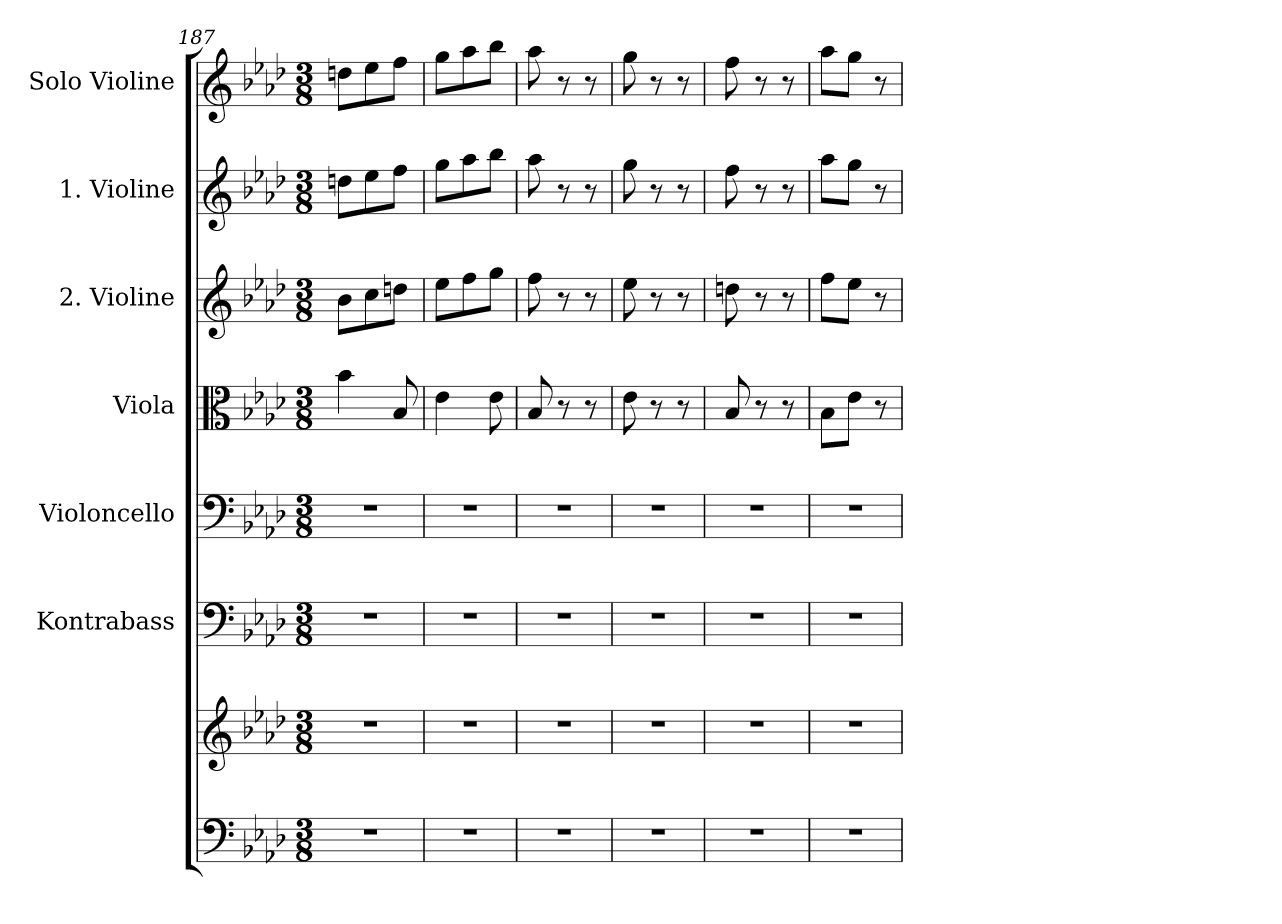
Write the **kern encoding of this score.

**kern	**kern	**kern	**kern	**kern	**kern	**kern	**kern
*part7	*part7	*part6	*part5	*part4	*part3	*part2	*part1
*staff8	*staff7	*staff6	*staff5	*staff4	*staff3	*staff2	*staff1
*	*	*I"Kontrabass	*I"Violoncello	*I"Viola	*I"2. Violine	*I"1. Violine	*I"Solo Violine
*	*	*I'Kb.	*I'Vc.	*I'Vla.	*I'2. Vln.	*I'1. Vln.	*I'S. Vln.
!!LO:PB:g=z
*clefF4	*clefG2	*clefF4	*clefF4	*clefC3	*clefG2	*clefG2	*clefG2
*	*	*ITrd7c12	*	*	*	*	*
*k[b-e-a-d-]	*k[b-e-a-d-]	*k[b-e-a-d-]	*k[b-e-a-d-]	*k[b-e-a-d-]	*k[b-e-a-d-]	*k[b-e-a-d-]	*k[b-e-a-d-]
*f:	*f:	*f:	*f:	*f:	*f:	*f:	*f:
*M3/8	*M3/8	*M3/8	*M3/8	*M3/8	*M3/8	*M3/8	*M3/8
=187	=187	=187	=187	=187	=187	=187	=187
4.r	4.r	4.r	4.r	4b-\	8b-\L	8ddn\L	8ddn\L
.	.	.	.	.	8cc\	8ee-\	8ee-\
.	.	.	.	8B-/	8ddn\J	8ff\J	8ff\J
=188	=188	=188	=188	=188	=188	=188	=188
4.r	4.r	4.r	4.r	4e-\	8ee-\L	8gg\L	8gg\L
.	.	.	.	.	8ff\	8aa-\	8aa-\
.	.	.	.	8e-\	8gg\J	8bb-\J	8bb-\J
=189	=189	=189	=189	=189	=189	=189	=189
4.r	4.r	4.r	4.r	8B-/	8ff\	8aa-\	8aa-\
.	.	.	.	8r	8r	8r	8r
.	.	.	.	8r	8r	8r	8r
=190	=190	=190	=190	=190	=190	=190	=190
4.r	4.r	4.r	4.r	8e-\	8ee-\	8gg\	8gg\
.	.	.	.	8r	8r	8r	8r
.	.	.	.	8r	8r	8r	8r
=191	=191	=191	=191	=191	=191	=191	=191
4.r	4.r	4.r	4.r	8B-/	8ddn\	8ff\	8ff\
.	.	.	.	8r	8r	8r	8r
.	.	.	.	8r	8r	8r	8r
!!LO:PB:g=z
=192	=192	=192	=192	=192	=192	=192	=192
4.r	4.r	4.r	4.r	8B-\L	8ff\L	8aa-\L	8aa-\L
.	.	.	.	8e-\J	8ee-\J	8gg\J	8gg\J
.	.	.	.	8r	8r	8r	8r
=	=	=	=	=	=	=	=
*-	*-	*-	*-	*-	*-	*-	*-
